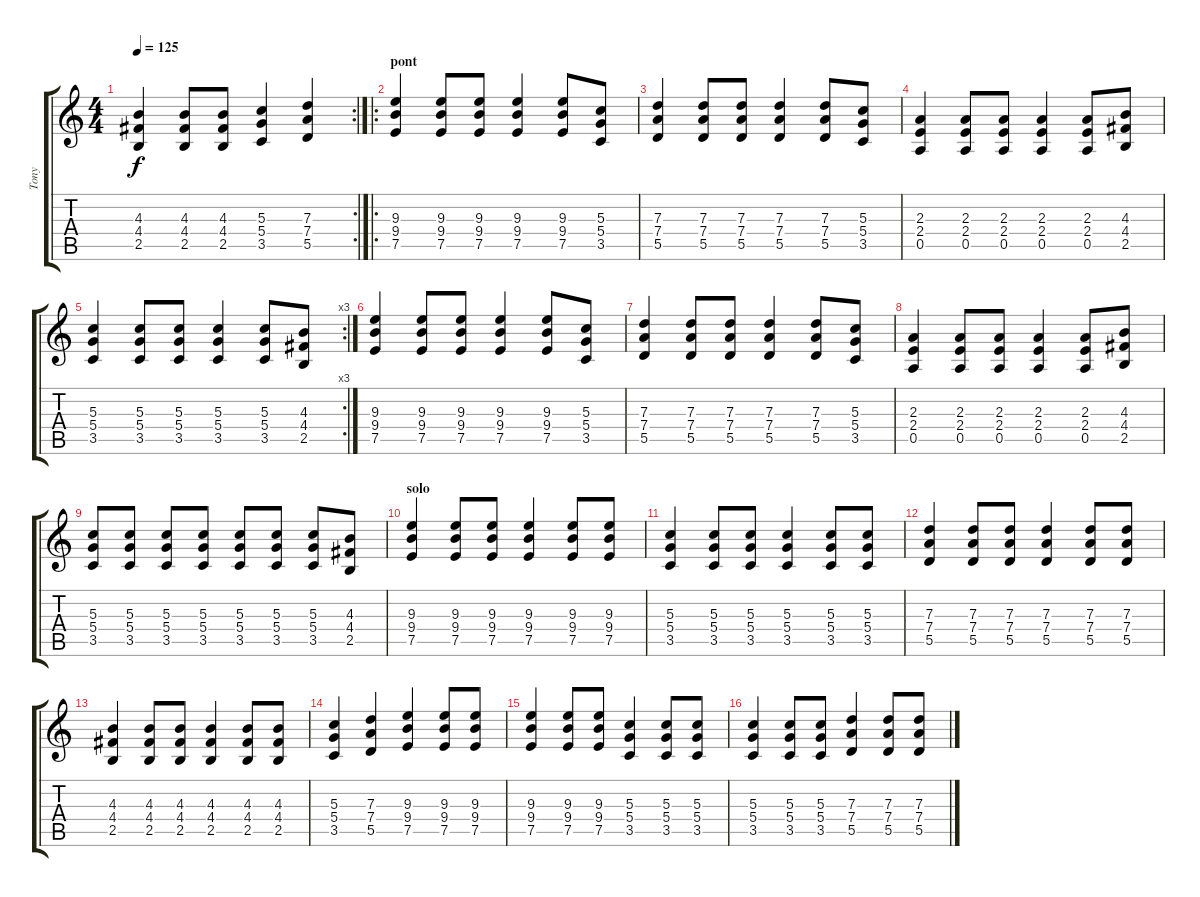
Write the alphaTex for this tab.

\track ("Tony" "Tony") {instrument distortionguitar}
\staff {score tabs}
\tuning (E4 B3 G3 D3 A2 E2) {hide}
\rc 2
\ts (4 4)
\tempo 125
\clef g2
\ks c
(4.3 4.4 2.5).4{dy f} (4.3 4.4 2.5).8 (4.3 4.4 2.5).8 (5.3 5.4 3.5).4 (7.3 7.4 5.5).4 |
\ro
\section ("" "pont")
(9.3 9.4 7.5).4 (9.3 9.4 7.5).8 (9.3 9.4 7.5).8 (9.3 9.4 7.5).4 (9.3 9.4 7.5).8 (5.3 5.4 3.5).8 |
(7.3 7.4 5.5).4 (7.3 7.4 5.5).8 (7.3 7.4 5.5).8 (7.3 7.4 5.5).4 (7.3 7.4 5.5).8 (5.3 5.4 3.5).8 |
(2.3 2.4 0.5).4 (2.3 2.4 0.5).8 (2.3 2.4 0.5).8 (2.3 2.4 0.5).4 (2.3 2.4 0.5).8 (4.3 4.4 2.5).8 |
\rc 3
(5.3 5.4 3.5).4 (5.3 5.4 3.5).8 (5.3 5.4 3.5).8 (5.3 5.4 3.5).4 (5.3 5.4 3.5).8 (4.3 4.4 2.5).8 |
(9.3 9.4 7.5).4 (9.3 9.4 7.5).8 (9.3 9.4 7.5).8 (9.3 9.4 7.5).4 (9.3 9.4 7.5).8 (5.3 5.4 3.5).8 |
(7.3 7.4 5.5).4 (7.3 7.4 5.5).8 (7.3 7.4 5.5).8 (7.3 7.4 5.5).4 (7.3 7.4 5.5).8 (5.3 5.4 3.5).8 |
(2.3 2.4 0.5).4 (2.3 2.4 0.5).8 (2.3 2.4 0.5).8 (2.3 2.4 0.5).4 (2.3 2.4 0.5).8 (4.3 4.4 2.5).8 |
(5.3 5.4 3.5).8 (5.3 5.4 3.5).8 (5.3 5.4 3.5).8 (5.3 5.4 3.5).8 (5.3 5.4 3.5).8 (5.3 5.4 3.5).8 (5.3 5.4 3.5).8 (4.3 4.4 2.5).8 |
\section ("" "solo")
(9.3 9.4 7.5).4 (9.3 9.4 7.5).8 (9.3 9.4 7.5).8 (9.3 9.4 7.5).4 (9.3 9.4 7.5).8 (9.3 9.4 7.5).8 |
(5.3 5.4 3.5).4 (5.3 5.4 3.5).8 (5.3 5.4 3.5).8 (5.3 5.4 3.5).4 (5.3 5.4 3.5).8 (5.3 5.4 3.5).8 |
(7.3 7.4 5.5).4 (7.3 7.4 5.5).8 (7.3 7.4 5.5).8 (7.3 7.4 5.5).4 (7.3 7.4 5.5).8 (7.3 7.4 5.5).8 |
(4.3 4.4 2.5).4 (4.3 4.4 2.5).8 (4.3 4.4 2.5).8 (4.3 4.4 2.5).4 (4.3 4.4 2.5).8 (4.3 4.4 2.5).8 |
(5.3 5.4 3.5).4 (7.3 7.4 5.5).4 (9.3 9.4 7.5).4 (9.3 9.4 7.5).8 (9.3 9.4 7.5).8 |
(9.3 9.4 7.5).4 (9.3 9.4 7.5).8 (9.3 9.4 7.5).8 (5.3 5.4 3.5).4 (5.3 5.4 3.5).8 (5.3 5.4 3.5).8 |
(5.3 5.4 3.5).4 (5.3 5.4 3.5).8 (5.3 5.4 3.5).8 (7.3 7.4 5.5).4 (7.3 7.4 5.5).8 (7.3 7.4 5.5).8
